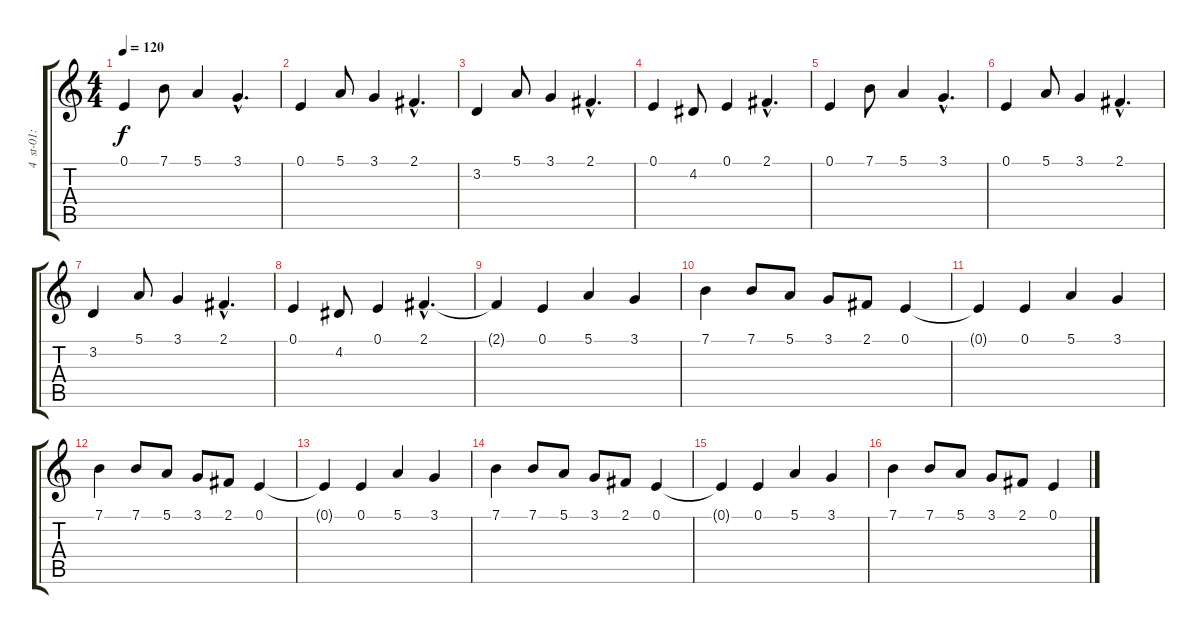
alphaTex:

\track (" 4  st-01:shamus" " 4  st-01:") {instrument lead5charang}
\staff {score tabs}
\tuning (E4 B3 G3 D3 A2 E2) {hide}
\ts (4 4)
\tempo 120
\clef g2
\ks c
0.1.4{dy f} 7.1.8 5.1.4 3.1{hac}.4{d} |
0.1.4 5.1.8 3.1.4 2.1{hac}.4{d} |
3.2.4 5.1.8 3.1.4 2.1{hac}.4{d} |
0.1.4 4.2.8 0.1.4 2.1{hac}.4{d} |
0.1.4 7.1.8 5.1.4 3.1{hac}.4{d} |
0.1.4 5.1.8 3.1.4 2.1{hac}.4{d} |
3.2.4 5.1.8 3.1.4 2.1{hac}.4{d} |
0.1.4 4.2.8 0.1.4 2.1{hac}.4{d} |
2.1{t}.4 0.1.4 5.1.4 3.1.4 |
7.1.4 7.1.8 5.1.8 3.1.8 2.1.8 0.1.4 |
0.1{t}.4 0.1.4 5.1.4 3.1.4 |
7.1.4 7.1.8 5.1.8 3.1.8 2.1.8 0.1.4 |
0.1{t}.4 0.1.4 5.1.4 3.1.4 |
7.1.4 7.1.8 5.1.8 3.1.8 2.1.8 0.1.4 |
0.1{t}.4 0.1.4 5.1.4 3.1.4 |
7.1.4 7.1.8 5.1.8 3.1.8 2.1.8 0.1.4
